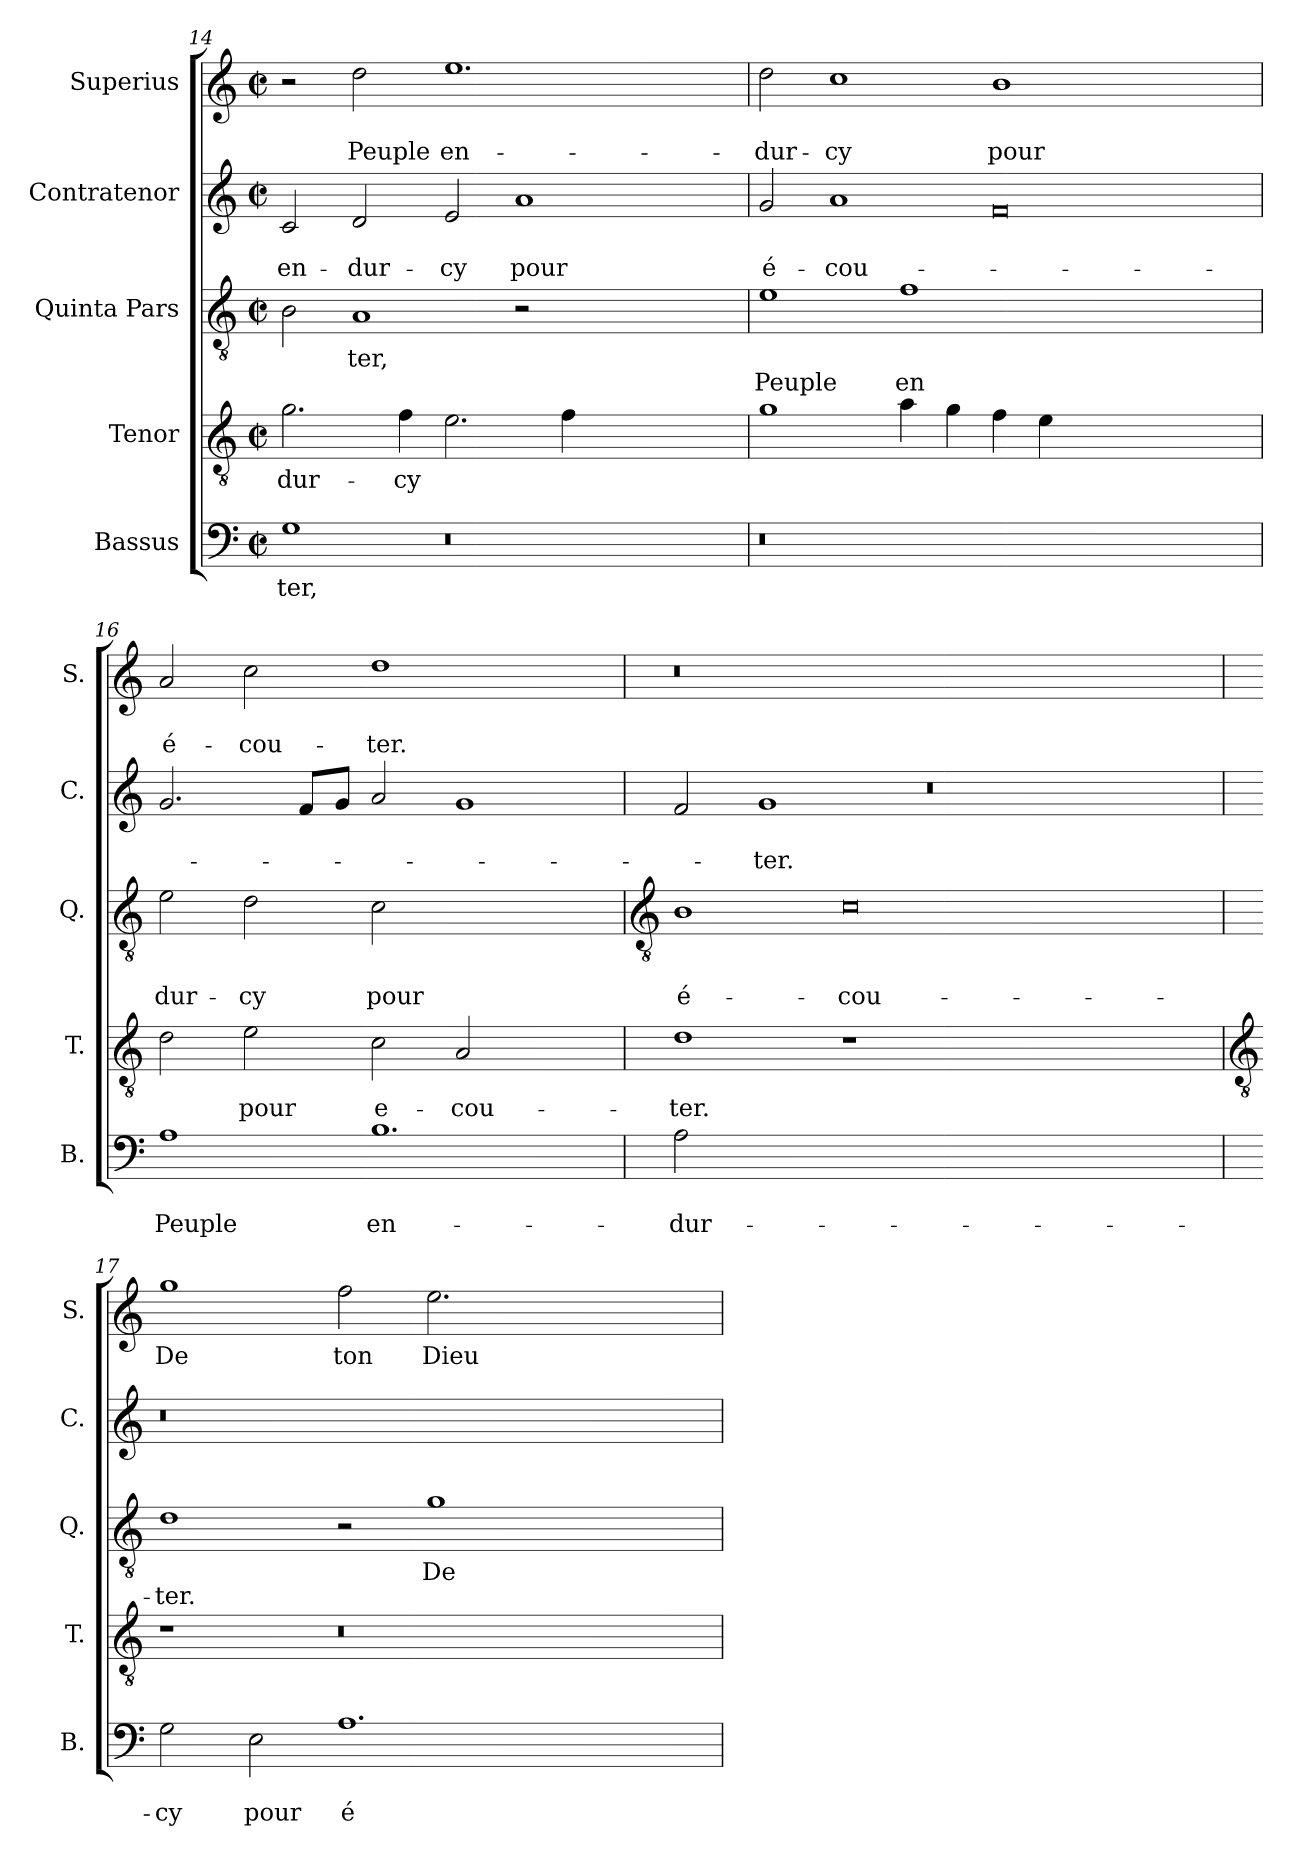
**kern	**text	**text	**kern	**text	**kern	**text	**text	**kern	**text	**text	**kern	**text	**text
*part5	*part5	*part5	*part4	*part4	*part3	*part3	*part3	*part2	*part2	*part2	*part1	*part1	*part1
*staff5	*staff5	*staff5	*staff4	*staff4	*staff3	*staff3	*staff3	*staff2	*staff2	*staff2	*staff1	*staff1	*staff1
*I"Bassus	*	*	*I"Tenor	*	*I"Quinta Pars	*	*	*I"Contratenor	*	*	*I"Superius	*	*
*I'B.	*	*	*I'T.	*	*I'Q.	*	*	*I'C.	*	*	*I'S.	*	*
*clefF4	*	*	*clefGv2	*	*clefGv2	*	*	*clefG2	*	*	*clefG2	*	*
*k[]	*	*	*k[]	*	*k[]	*	*	*k[]	*	*	*k[]	*	*
*C:	*	*	*C:	*	*C:	*	*	*C:	*	*	*C:	*	*
*M4/2	*	*	*M4/2	*	*M4/2	*	*	*M4/2	*	*	*M4/2	*	*
*met(c|)	*	*	*met(c|)	*	*met(c|)	*	*	*met(c|)	*	*	*met(c|)	*	*
=14A	=14A	=14A	=14A	=14A	=14A	=14A	=14A	=14A	=14A	=14A	=14A	=14A	=14A
!	!LO:LY:b	!	!	!LO:LY:b	!	!	!	!	!	!LO:LY:b	!	!	!
1G	-ter,	.	2.g	-dur-	2B	.	.	2c	.	en-	2r	.	.
!	!	!	!	!	!	!LO:LY:b	!	!	!	!LO:LY:b	!	!	!LO:LY:b
.	.	.	.	.	1A	-ter,	.	2d	.	-dur-	2dd	.	Peuple
!	!	!	!	!LO:LY:b	!	!	!	!	!	!	!	!	!
.	.	.	4f	-cy	.	.	.	.	.	.	.	.	.
!	!	!	!	!	!	!	!	!	!	!LO:LY:b	!	!	!LO:LY:b
0r	.	.	2.e	.	.	.	.	2e	.	-cy	1.ee	.	en-
!	!	!	!	!	!	!	!	!	!	!LO:LY:b	!	!	!
.	.	.	.	.	2r	.	.	1a	.	pour	.	.	.
.	.	.	4f	.	.	.	.	.	.	.	.	.	.
.	.	.	1ryy	.	1ryy	.	.	.	.	.	.	.	.
.	.	.	.	.	.	.	.	2ryy	.	.	2ryy	.	.
=15A	=15A	=15A	=15A	=15A	=15A	=15A	=15A	=15A	=15A	=15A	=15A	=15A	=15A
!	!	!	!	!	!	!	!LO:LY:b	!	!	!LO:LY:b	!	!	!LO:LY:b
0r	.	.	1g	.	1e	.	Peuple	2g	.	é-	2dd	.	-dur-
!	!	!	!	!	!	!	!	!	!	!LO:LY:b	!	!	!LO:LY:b
.	.	.	.	.	.	.	.	1a	.	-cou-	1cc	.	-cy
!	!	!	!	!	!	!	!LO:LY:b	!	!	!	!	!	!
.	.	.	4a	.	1f	.	en	.	.	.	.	.	.
.	.	.	4g	.	.	.	.	.	.	.	.	.	.
!	!	!	!	!	!	!	!	!	!	!	!	!	!LO:LY:b
.	.	.	4f	.	.	.	.	0f	.	.	1b	.	pour
.	.	.	4e	.	.	.	.	.	.	.	.	.	.
1.ryy	.	.	1.ryy	.	1.ryy	.	.	.	.	.	.	.	.
.	.	.	.	.	.	.	.	.	.	.	1ryy	.	.
!!LO:LB:g=z
=16A	=16A	=16A	=16A	=16A	=16A	=16A	=16A	=16A	=16A	=16A	=16A	=16A	=16A
!	!	!LO:LY:b	!	!	!	!	!LO:LY:b	!	!	!	!	!	!LO:LY:b
1A	.	Peuple	2d	.	2e	.	-dur-	2.g	.	.	2a	.	é-
!	!	!	!	!LO:LY:b	!	!	!LO:LY:b	!	!	!	!	!	!LO:LY:b
.	.	.	2e	pour	2d	.	-cy	.	.	.	2cc	.	-cou-
.	.	.	.	.	.	.	.	8fL	.	.	.	.	.
.	.	.	.	.	.	.	.	8gJ	.	.	.	.	.
!	!	!LO:LY:b	!	!LO:LY:b	!	!	!LO:LY:b	!	!	!	!	!	!LO:LY:b
1.B	.	en-	2c	e-	2c	.	pour	2a	.	.	1dd	.	-ter.
!	!	!	!	!LO:LY:b	!	!	!	!	!	!	!	!	!
.	.	.	2A	-cou-	1ryy	.	.	1g	.	.	.	.	.
.	.	.	2ryy	.	.	.	.	.	.	.	2ryy	.	.
!!LO:LB:g=z
=16B	=16B	=16B	=16B	=16B	=16B	=16B	=16B	=16B	=16B	=16B	=16B	=16B	=16B
*	*	*	*	*	*clefGv2	*	*	*	*	*	*	*	*
!	!	!LO:LY:b	!	!LO:LY:b	!	!	!LO:LY:b	!	!	!	!	!	!
2A	.	-dur-	1d	-ter.	1B	.	é-	2f	.	.	0r	.	.
!	!	!	!	!	!	!	!	!	!	!LO:LY:b	!	!	!
0.ryy	.	.	.	.	.	.	.	1g	.	-ter.	.	.	.
!	!	!	!	!	!	!	!LO:LY:b	!	!	!	!	!	!
.	.	.	1r	.	0c	.	-cou-	.	.	.	.	.	.
.	.	.	.	.	.	.	.	0r	.	.	.	.	.
.	.	.	1.ryy	.	.	.	.	.	.	.	1.ryy	.	.
.	.	.	.	.	2ryy	.	.	.	.	.	.	.	.
!!LO:LB:g=z
=17	=17	=17	=17	=17	=17	=17	=17	=17	=17	=17	=17	=17	=17
*	*	*	*clefGv2	*	*	*	*	*	*	*	*	*	*
!	!	!LO:LY:b	!	!	!	!	!LO:LY:b	!	!	!	!	!LO:LY:b	!
2G	.	-cy	1r	.	1d	.	-ter.	0r	.	.	1gg	De	.
!	!	!LO:LY:b	!	!	!	!	!	!	!	!	!	!	!
2E	.	pour	.	.	.	.	.	.	.	.	.	.	.
!	!	!LO:LY:b	!	!	!	!	!	!	!	!	!	!LO:LY:b	!
1.A	.	é-	0r	.	2r	.	.	.	.	.	2ff	ton	.
!	!	!	!	!	!	!LO:LY:b	!	!	!	!	!	!LO:LY:b	!
.	.	.	.	.	1g	De	.	.	.	.	2.ee	Dieu	.
.	.	.	.	.	.	.	.	1ryy	.	.	.	.	.
.	.	.	.	.	.	.	.	.	.	.	2.ryy	.	.
2ryy	.	.	.	.	2ryy	.	.	.	.	.	.	.	.
=	=	=	=	=	=	=	=	=	=	=	=	=	=
*-	*-	*-	*-	*-	*-	*-	*-	*-	*-	*-	*-	*-	*-
